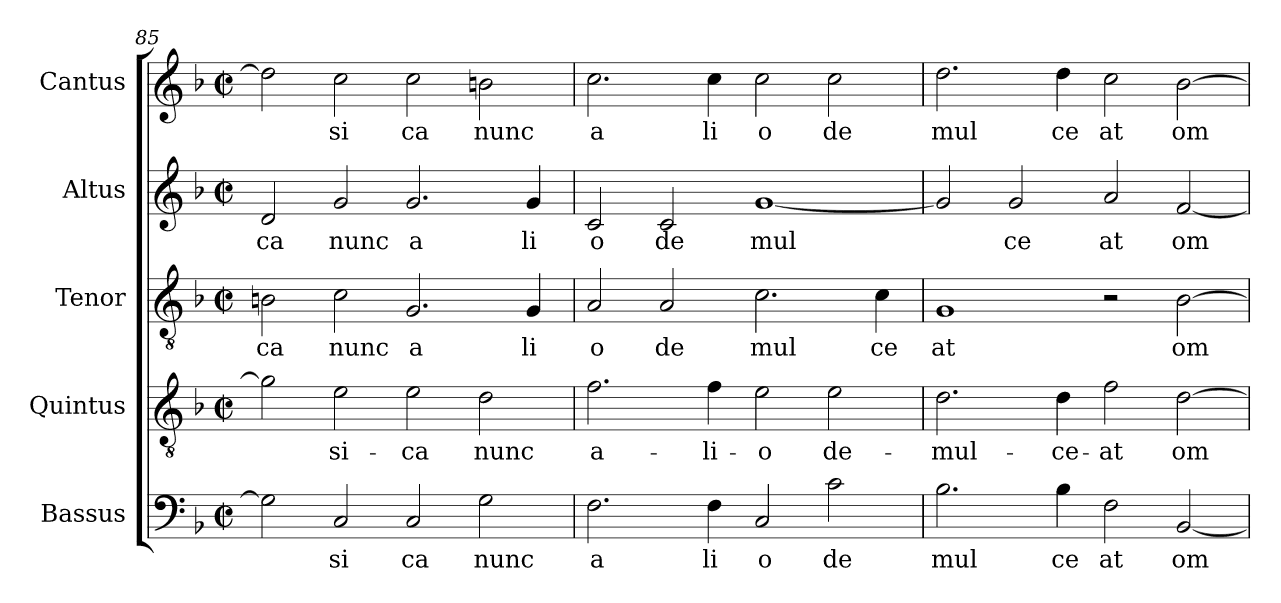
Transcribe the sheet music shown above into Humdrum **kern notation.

**kern	**text	**kern	**text	**kern	**text	**kern	**text	**kern	**text
*part5	*part5	*part4	*part4	*part3	*part3	*part2	*part2	*part1	*part1
*staff5	*staff5	*staff4	*staff4	*staff3	*staff3	*staff2	*staff2	*staff1	*staff1
*I"Bassus	*	*I"Quintus	*	*I"Tenor	*	*I"Altus	*	*I"Cantus	*
*clefF4	*	*clefGv2	*	*clefGv2	*	*clefG2	*	*clefG2	*
*k[b-]	*	*k[b-]	*	*k[b-]	*	*k[b-]	*	*k[b-]	*
*F:	*	*F:	*	*F:	*	*F:	*	*F:	*
*M2/2	*	*M2/2	*	*M2/2	*	*M2/2	*	*M2/2	*
*met(c|)	*	*met(c|)	*	*met(c|)	*	*met(c|)	*	*met(c|)	*
=85	=85	=85	=85	=85	=85	=85	=85	=85	=85
!	!	!	!	!	!LO:LY:b:cj	!	!LO:LY:b:cj	!	!
2G\]	.	2g\]	.	2Bn\	ca	2d/	ca	2dd\]	.
!	!LO:LY:b:cj	!	!LO:LY:b:cj	!	!LO:LY:b:cj	!	!LO:LY:b:cj	!	!LO:LY:b:cj
2C/	si	2e\	-si-	2c\	nunc	2g/	nunc	2cc\	si
!	!LO:LY:b:cj	!	!LO:LY:b:cj	!	!LO:LY:b:cj	!	!LO:LY:b:cj	!	!LO:LY:b:cj
2C/	ca	2e\	-ca	2.G/	a	2.g/	a	2cc\	ca
!	!LO:LY:b:cj	!	!LO:LY:b:cj	!	!	!	!	!	!LO:LY:b:cj
2G\	nunc	2d\	nunc	.	.	.	.	2bn\	nunc
!	!	!	!	!	!LO:LY:b:cj	!	!LO:LY:b:cj	!	!
.	.	.	.	4G/	li	4g/	li	.	.
=86	=86	=86	=86	=86	=86	=86	=86	=86	=86
!	!LO:LY:b:cj	!	!LO:LY:b:cj	!	!LO:LY:b:cj	!	!LO:LY:b:cj	!	!LO:LY:b:cj
2.F\	a	2.f\	a-	2A/	o	2c/	o	2.cc\	a
!	!	!	!	!	!LO:LY:b:cj	!	!LO:LY:b:cj	!	!
.	.	.	.	2A/	de	2c/	de	.	.
!	!LO:LY:b:cj	!	!LO:LY:b:cj	!	!	!	!	!	!LO:LY:b:cj
4F\	li	4f\	-li-	.	.	.	.	4cc\	li
!	!LO:LY:b:cj	!	!LO:LY:b:cj	!	!LO:LY:b:cj	!	!LO:LY:b	!	!LO:LY:b:cj
2C/	o	2e\	-o	2.c\	mul	[<1g	mul	2cc\	o
!	!LO:LY:b:cj	!	!LO:LY:b:cj	!	!	!	!	!	!LO:LY:b:cj
2c\	de	2e\	de-	.	.	.	.	2cc\	de
!	!	!	!	!	!LO:LY:b:cj	!	!	!	!
.	.	.	.	4c\	ce	.	.	.	.
=87	=87	=87	=87	=87	=87	=87	=87	=87	=87
!	!LO:LY:b:cj	!	!LO:LY:b:cj	!	!LO:LY:b:cj	!	!	!	!LO:LY:b:cj
2.B-\	mul	2.d\	-mul-	1G	at	2g/]	.	2.dd\	mul
!	!	!	!	!	!	!	!LO:LY:b:cj	!	!
.	.	.	.	.	.	2g/	ce	.	.
!	!LO:LY:b:cj	!	!LO:LY:b:cj	!	!	!	!	!	!LO:LY:b:cj
4B-\	ce	4d\	-ce-	.	.	.	.	4dd\	ce
!	!LO:LY:b:cj	!	!LO:LY:b:cj	!	!	!	!LO:LY:b:cj	!	!LO:LY:b:cj
2F\	at	2f\	-at	2r	.	2a/	at	2cc\	at
!	!LO:LY:b	!	!LO:LY:b	!	!LO:LY:b	!	!LO:LY:b	!	!LO:LY:b
[<2BB-/	om	[>2d\	om-	[>2B-\	om	[<2f/	om	[>2b-\	om
=	=	=	=	=	=	=	=	=	=
*-	*-	*-	*-	*-	*-	*-	*-	*-	*-
